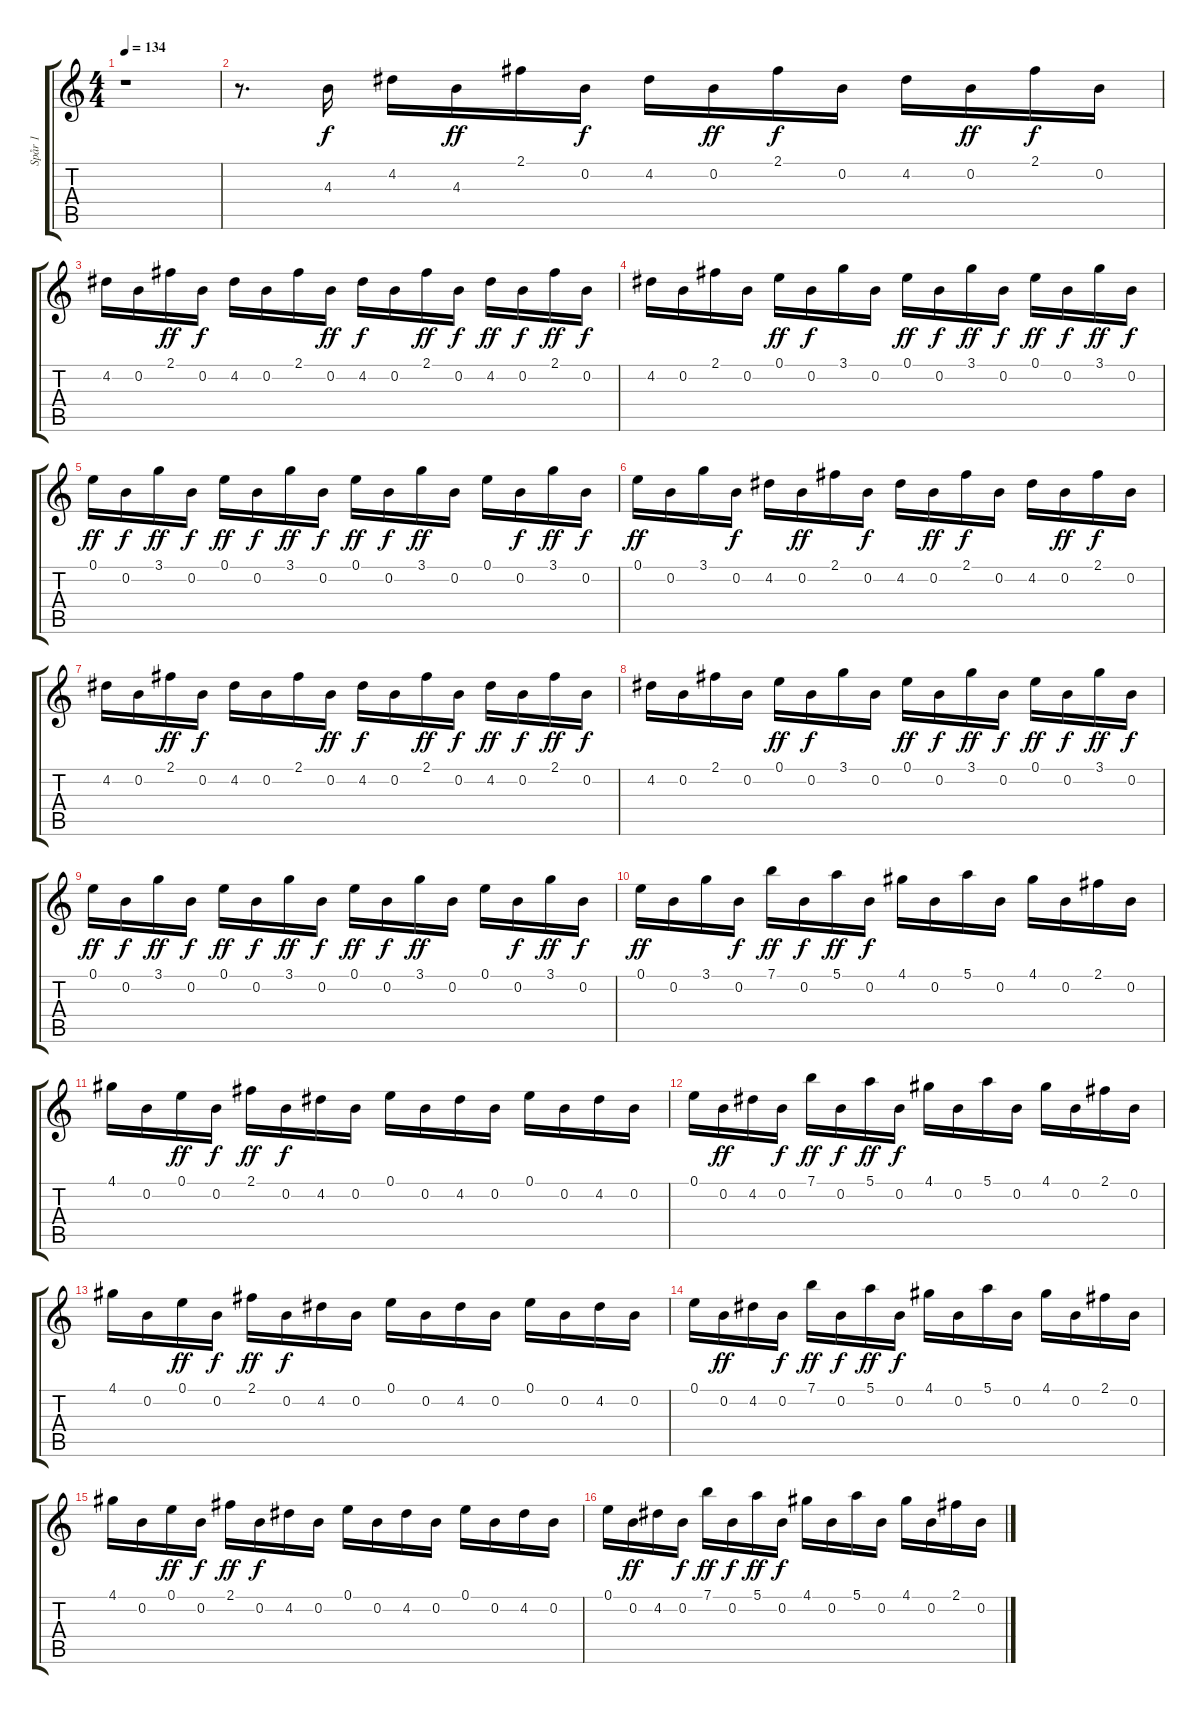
\track ("Spår 1" "Spår 1") {instrument overdrivenguitar}
\staff {score tabs}
\tuning (E4 B3 G3 D3 A2 E2) {hide}
\ts (4 4)
\tempo 134
\clef g2
\ks c
r.1{dy f instrument overdrivenguitar} |
r.8{d} 4.3.16 4.2.16 4.3.16{dy ff} 2.1.16 0.2.16{dy f} 4.2.16 0.2.16{dy ff} 2.1.16{dy f} 0.2.16 4.2.16 0.2.16{dy ff} 2.1.16{dy f} 0.2.16 |
4.2.16 0.2.16 2.1.16{dy ff} 0.2.16{dy f} 4.2.16 0.2.16 2.1.16 0.2.16{dy ff} 4.2.16{dy f} 0.2.16 2.1.16{dy ff} 0.2.16{dy f} 4.2.16{dy ff} 0.2.16{dy f} 2.1.16{dy ff} 0.2.16{dy f} |
4.2.16 0.2.16 2.1.16 0.2.16 0.1.16{dy ff} 0.2.16{dy f} 3.1.16 0.2.16 0.1.16{dy ff} 0.2.16{dy f} 3.1.16{dy ff} 0.2.16{dy f} 0.1.16{dy ff} 0.2.16{dy f} 3.1.16{dy ff} 0.2.16{dy f} |
0.1.16{dy ff} 0.2.16{dy f} 3.1.16{dy ff} 0.2.16{dy f} 0.1.16{dy ff} 0.2.16{dy f} 3.1.16{dy ff} 0.2.16{dy f} 0.1.16{dy ff} 0.2.16{dy f} 3.1.16{dy ff} 0.2.16 0.1.16 0.2.16{dy f} 3.1.16{dy ff} 0.2.16{dy f} |
0.1.16{dy ff} 0.2.16 3.1.16 0.2.16{dy f} 4.2.16 0.2.16{dy ff} 2.1.16 0.2.16{dy f} 4.2.16 0.2.16{dy ff} 2.1.16{dy f} 0.2.16 4.2.16 0.2.16{dy ff} 2.1.16{dy f} 0.2.16 |
4.2.16 0.2.16 2.1.16{dy ff} 0.2.16{dy f} 4.2.16 0.2.16 2.1.16 0.2.16{dy ff} 4.2.16{dy f} 0.2.16 2.1.16{dy ff} 0.2.16{dy f} 4.2.16{dy ff} 0.2.16{dy f} 2.1.16{dy ff} 0.2.16{dy f} |
4.2.16 0.2.16 2.1.16 0.2.16 0.1.16{dy ff} 0.2.16{dy f} 3.1.16 0.2.16 0.1.16{dy ff} 0.2.16{dy f} 3.1.16{dy ff} 0.2.16{dy f} 0.1.16{dy ff} 0.2.16{dy f} 3.1.16{dy ff} 0.2.16{dy f} |
0.1.16{dy ff} 0.2.16{dy f} 3.1.16{dy ff} 0.2.16{dy f} 0.1.16{dy ff} 0.2.16{dy f} 3.1.16{dy ff} 0.2.16{dy f} 0.1.16{dy ff} 0.2.16{dy f} 3.1.16{dy ff} 0.2.16 0.1.16 0.2.16{dy f} 3.1.16{dy ff} 0.2.16{dy f} |
0.1.16{dy ff} 0.2.16 3.1.16 0.2.16{dy f} 7.1.16{dy ff} 0.2.16{dy f} 5.1.16{dy ff} 0.2.16{dy f} 4.1.16 0.2.16 5.1.16 0.2.16 4.1.16 0.2.16 2.1.16 0.2.16 |
4.1.16 0.2.16 0.1.16{dy ff} 0.2.16{dy f} 2.1.16{dy ff} 0.2.16{dy f} 4.2.16 0.2.16 0.1.16 0.2.16 4.2.16 0.2.16 0.1.16 0.2.16 4.2.16 0.2.16 |
0.1.16 0.2.16{dy ff} 4.2.16 0.2.16{dy f} 7.1.16{dy ff} 0.2.16{dy f} 5.1.16{dy ff} 0.2.16{dy f} 4.1.16 0.2.16 5.1.16 0.2.16 4.1.16 0.2.16 2.1.16 0.2.16 |
4.1.16 0.2.16 0.1.16{dy ff} 0.2.16{dy f} 2.1.16{dy ff} 0.2.16{dy f} 4.2.16 0.2.16 0.1.16 0.2.16 4.2.16 0.2.16 0.1.16 0.2.16 4.2.16 0.2.16 |
0.1.16 0.2.16{dy ff} 4.2.16 0.2.16{dy f} 7.1.16{dy ff} 0.2.16{dy f} 5.1.16{dy ff} 0.2.16{dy f} 4.1.16 0.2.16 5.1.16 0.2.16 4.1.16 0.2.16 2.1.16 0.2.16 |
4.1.16 0.2.16 0.1.16{dy ff} 0.2.16{dy f} 2.1.16{dy ff} 0.2.16{dy f} 4.2.16 0.2.16 0.1.16 0.2.16 4.2.16 0.2.16 0.1.16 0.2.16 4.2.16 0.2.16 |
0.1.16 0.2.16{dy ff} 4.2.16 0.2.16{dy f} 7.1.16{dy ff} 0.2.16{dy f} 5.1.16{dy ff} 0.2.16{dy f} 4.1.16 0.2.16 5.1.16 0.2.16 4.1.16 0.2.16 2.1.16 0.2.16
